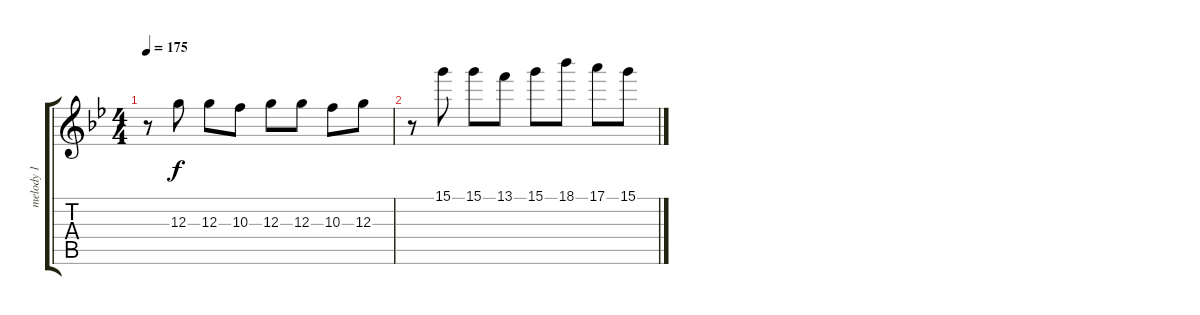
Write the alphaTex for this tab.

\track ("melody 1" "melody 1") {instrument overdrivenguitar}
\staff {score tabs}
\tuning (E4 B3 G3 D3 A2 E2) {hide}
\ts (4 4)
\tempo 175
\clef g2
\ks bb
r.8{dy f} 12.3.8 12.3.8 10.3.8 12.3.8 12.3.8 10.3.8 12.3.8 |
r.8 15.1.8 15.1.8 13.1.8 15.1.8 18.1.8 17.1.8 15.1.8
